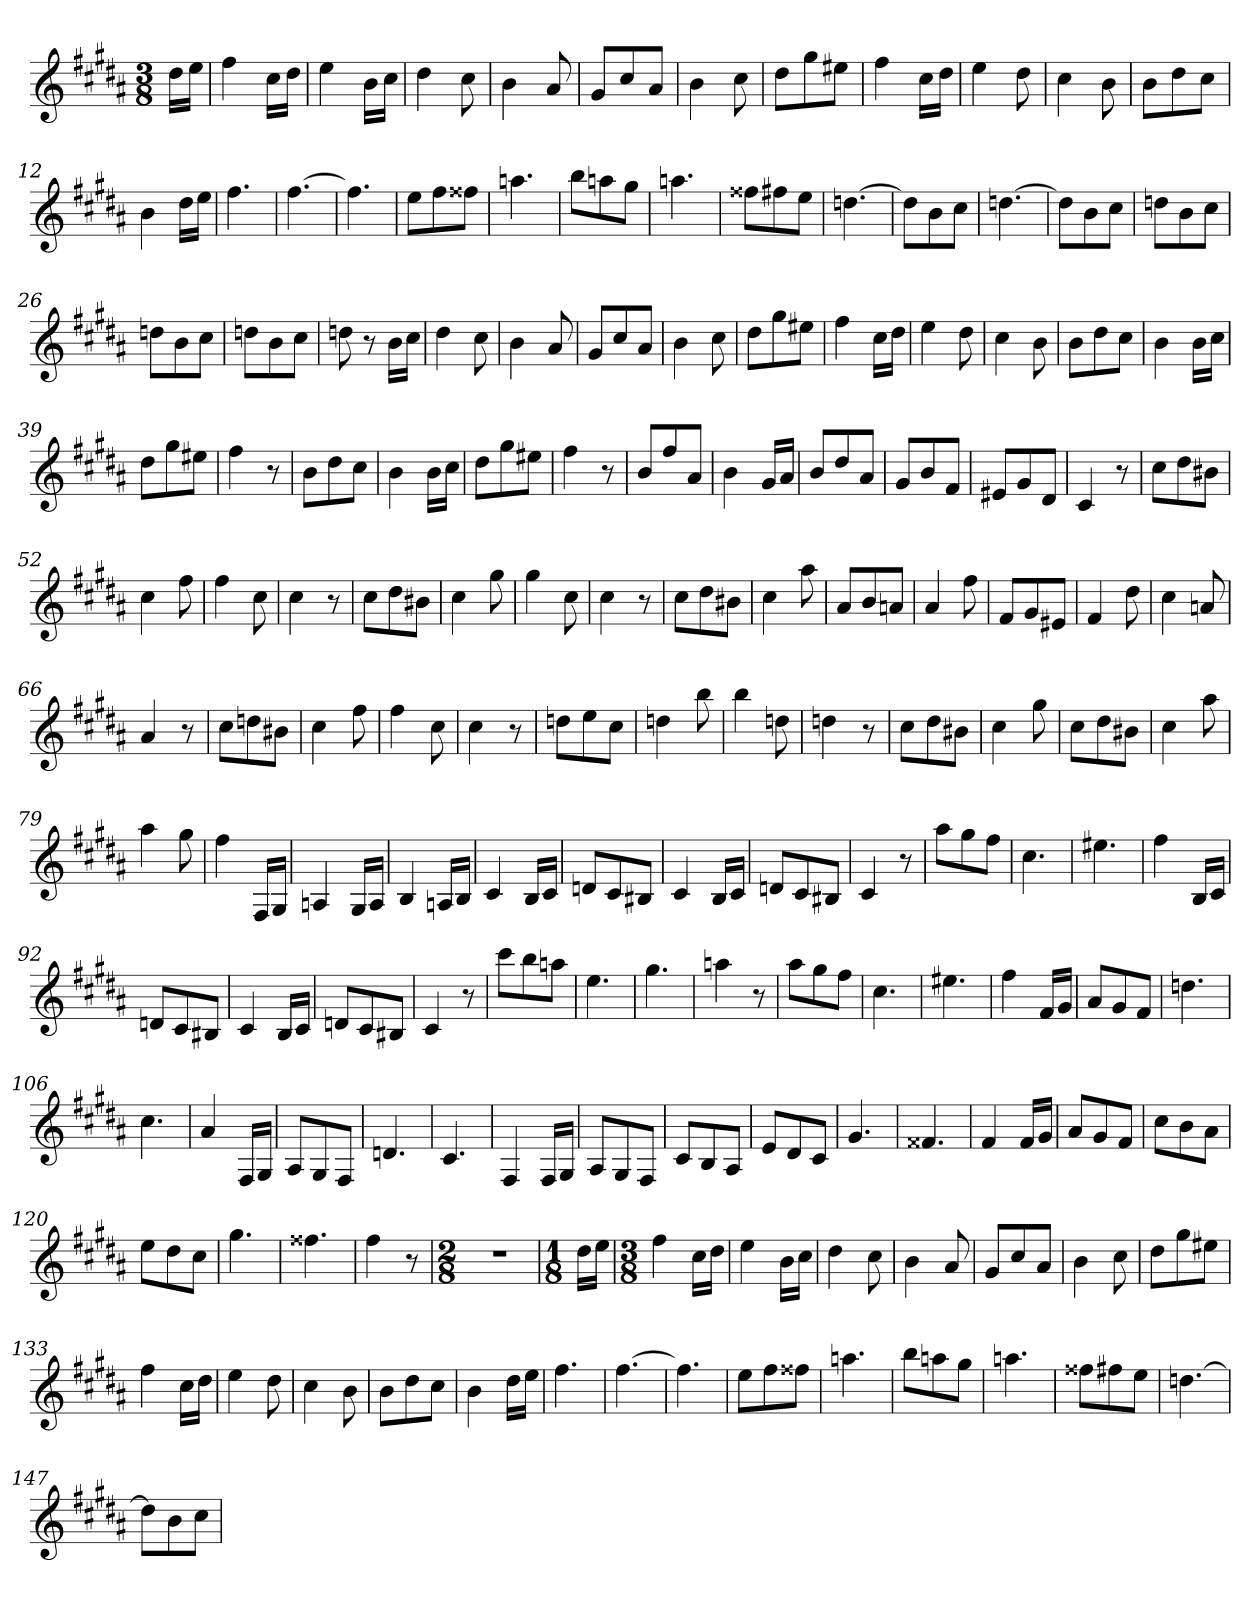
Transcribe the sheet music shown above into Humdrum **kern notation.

**kern
*part1
*staff1
*clefG2
*k[f#c#g#d#a#]
*B:
*M3/8
=
16dd#\LL
16ee\JJ
=1
4ff#
16cc#\LL
16dd#\JJ
=2
4ee
16b\LL
16cc#\JJ
=3
4dd#
8cc#
=4
4b
8a#
=5
8g#/L
8cc#/
8a#/J
=6
4b
8cc#
=7
8dd#\L
8gg#\
8ee#X\J
=8
4ff#
16cc#\LL
16dd#\JJ
=9
4ee
8dd#
=10
4cc#
8b
=11
8b\L
8dd#\
8cc#\J
=12
4b
16dd#\LL
16ee\JJ
=13
4.ff#
=14
[4.ff#
=15
4.ff#]
=16
8ee\L
8ff#\
8ff##X\J
=17
4.aan
=18
8bb\L
8aan\
8gg#\J
=19
4.aan
=20
8ff##X\L
8ff#X\
8ee\J
=21
[4.ddn
=22
8dd\L]
8b\
8cc#\J
=23
[4.ddn
=24
8dd\L]
8b\
8cc#\J
=25
8ddn\L
8b\
8cc#\J
=26
8ddn\L
8b\
8cc#\J
=27
8ddn\L
8b\
8cc#\J
=28
8ddn
8r
16b\LL
16cc#\JJ
=29
4dd#
8cc#
=30
4b
8a#
=31
8g#/L
8cc#/
8a#/J
=32
4b
8cc#
=33
8dd#\L
8gg#\
8ee#X\J
=34
4ff#
16cc#\LL
16dd#\JJ
=35
4ee
8dd#
=36
4cc#
8b
=37
8b\L
8dd#\
8cc#\J
=38
4b
16b\LL
16cc#\JJ
=39
8dd#\L
8gg#\
8ee#X\J
=40
4ff#
8r
=41
8b\L
8dd#\
8cc#\J
=42
4b
16b\LL
16cc#\JJ
=43
8dd#\L
8gg#\
8ee#X\J
=44
4ff#
8r
=45
8b/L
8ff#/
8a#/J
=46
4b
16g#/LL
16a#/JJ
=47
8b/L
8dd#/
8a#/J
=48
8g#/L
8b/
8f#/J
=49
8e#X/L
8g#/
8d#/J
=50
4c#
8r
=51
8cc#\L
8dd#\
8b#X\J
=52
4cc#
8ff#
=53
4ff#
8cc#
=54
4cc#
8r
=55
8cc#\L
8dd#\
8b#X\J
=56
4cc#
8gg#
=57
4gg#
8cc#
=58
4cc#
8r
=59
8cc#\L
8dd#\
8b#X\J
=60
4cc#
8aa#
=61
8a#/L
8b/
8an/J
=62
4a#
8ff#
=63
8f#/L
8g#/
8e#X/J
=64
4f#
8dd#
=65
4cc#
8an
=66
4a#
8r
=67
8cc#\L
8ddn\
8b#X\J
=68
4cc#
8ff#
=69
4ff#
8cc#
=70
4cc#
8r
=71
8ddn\L
8ee\
8cc#\J
=72
4ddn
8bb
=73
4bb
8ddn
=74
4ddn
8r
=75
8cc#\L
8dd#\
8b#X\J
=76
4cc#
8gg#
=77
8cc#\L
8dd#\
8b#X\J
=78
4cc#
8aa#
=79
4aa#
8gg#
=80
4ff#
16F#/LL
16G#/JJ
=81
4An
16G#/LL
16A/JJ
=82
4B
16An/LL
16B/JJ
=83
4c#
16B/LL
16c#/JJ
=84
8dn/L
8c#/
8B#X/J
=85
4c#
16B/LL
16c#/JJ
=86
8dn/L
8c#/
8B#X/J
=87
4c#
8r
=88
8aa#\L
8gg#\
8ff#\J
=89
4.cc#
=90
4.ee#X
=91
4ff#
16B/LL
16c#/JJ
=92
8dn/L
8c#/
8B#X/J
=93
4c#
16B/LL
16c#/JJ
=94
8dn/L
8c#/
8B#X/J
=95
4c#
8r
=96
8ccc#\L
8bb\
8aan\J
=97
4.ee
=98
4.gg#
=99
4aan
8r
=100
8aa#\L
8gg#\
8ff#\J
=101
4.cc#
=102
4.ee#X
=103
4ff#
16f#/LL
16g#/JJ
=104
8a#/L
8g#/
8f#/J
=105
4.ddn
=106
4.cc#
=107
4a#
16F#/LL
16G#/JJ
=108
8A#/L
8G#/
8F#/J
=109
4.dn
=110
4.c#
=111
4F#
16F#/LL
16G#/JJ
=112
8A#/L
8G#/
8F#/J
=113
8c#/L
8B/
8A#/J
=114
8e/L
8d#/
8c#/J
=115
4.g#
=116
4.f##X
=117
4f#
16f#/LL
16g#/JJ
=118
8a#/L
8g#/
8f#/J
=119
8cc#\L
8b\
8a#\J
=120
8ee\L
8dd#\
8cc#\J
=121
4.gg#
=122
4.ff##X
=123
4ff#
8r
=124
*M2/8
4r
=125
*M1/8
16dd#\LL
16ee\JJ
=126
*M3/8
4ff#
16cc#\LL
16dd#\JJ
=127
4ee
16b\LL
16cc#\JJ
=128
4dd#
8cc#
=129
4b
8a#
=130
8g#/L
8cc#/
8a#/J
=131
4b
8cc#
=132
8dd#\L
8gg#\
8ee#X\J
=133
4ff#
16cc#\LL
16dd#\JJ
=134
4ee
8dd#
=135
4cc#
8b
=136
8b\L
8dd#\
8cc#\J
=137
4b
16dd#\LL
16ee\JJ
=138
4.ff#
=139
[4.ff#
=140
4.ff#]
=141
8ee\L
8ff#\
8ff##X\J
=142
4.aan
=143
8bb\L
8aan\
8gg#\J
=144
4.aan
=145
8ff##X\L
8ff#X\
8ee\J
=146
[4.ddn
=147
8dd\L]
8b\
8cc#\J
=
*-
